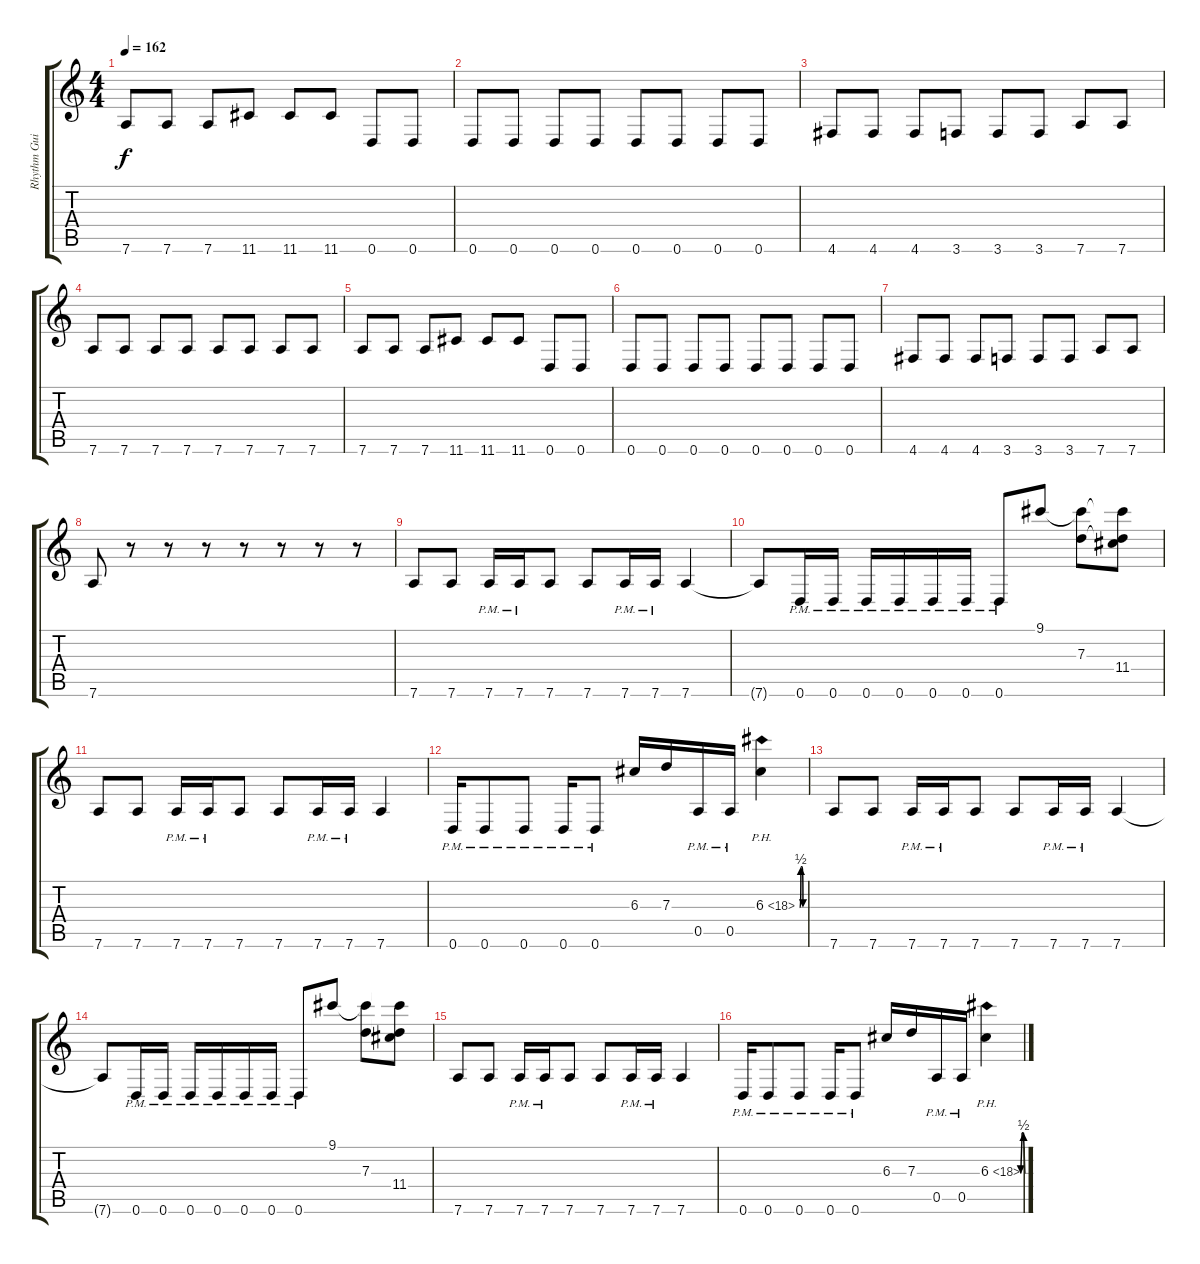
\track ("Rhythm Guitar 1" "Rhythm Gui") {instrument distortionguitar}
\staff {score tabs}
\tuning (E4 B3 G3 D3 A2 D2) {hide}
\ts (4 4)
\tempo 162
\clef g2
\ks c
7.6.8{dy f} 7.6.8 7.6.8 11.6.8 11.6.8 11.6.8 0.6.8 0.6.8 |
0.6.8 0.6.8 0.6.8 0.6.8 0.6.8 0.6.8 0.6.8 0.6.8 |
4.6.8 4.6.8 4.6.8 3.6.8 3.6.8 3.6.8 7.6.8 7.6.8 |
7.6.8 7.6.8 7.6.8 7.6.8 7.6.8 7.6.8 7.6.8 7.6.8 |
7.6.8 7.6.8 7.6.8 11.6.8 11.6.8 11.6.8 0.6.8 0.6.8 |
0.6.8 0.6.8 0.6.8 0.6.8 0.6.8 0.6.8 0.6.8 0.6.8 |
4.6.8 4.6.8 4.6.8 3.6.8 3.6.8 3.6.8 7.6.8 7.6.8 |
7.6.8 r.8 r.8 r.8 r.8 r.8 r.8 r.8 |
7.6.8 7.6.8 7.6{pm}.16 7.6{pm}.16 7.6.8 7.6.8 7.6{pm}.16 7.6{pm}.16 7.6.4 |
7.6{t}.8 0.6{pm}.16 0.6{pm}.16 0.6{pm}.16 0.6{pm}.16 0.6{pm}.16 0.6{pm}.16 0.6{pm}.8 9.1.8 (9.1{t} 7.3).8 (9.1{t} 7.3{t} 11.4).8 |
7.6.8 7.6.8 7.6{pm}.16 7.6{pm}.16 7.6.8 7.6.8 7.6{pm}.16 7.6{pm}.16 7.6.4 |
0.6{pm}.16 0.6{pm}.8 0.6{pm}.8 0.6{pm}.16 0.6{pm}.8 6.3.16 7.3.16 0.5{pm}.16 0.5{pm}.16 6.3{be (custom 0 0 15 2 30 2 45 0 60 0) ph 12}.4 |
7.6.8 7.6.8 7.6{pm}.16 7.6{pm}.16 7.6.8 7.6.8 7.6{pm}.16 7.6{pm}.16 7.6.4 |
7.6{t}.8 0.6{pm}.16 0.6{pm}.16 0.6{pm}.16 0.6{pm}.16 0.6{pm}.16 0.6{pm}.16 0.6{pm}.8 9.1.8 (9.1{t} 7.3).8 (9.1{t} 7.3{t} 11.4).8 |
7.6.8 7.6.8 7.6{pm}.16 7.6{pm}.16 7.6.8 7.6.8 7.6{pm}.16 7.6{pm}.16 7.6.4 |
0.6{pm}.16 0.6{pm}.8 0.6{pm}.8 0.6{pm}.16 0.6{pm}.8 6.3.16 7.3.16 0.5{pm}.16 0.5{pm}.16 6.3{be (custom 0 0 15 2 30 2 45 0 60 0) ph 12}.4
